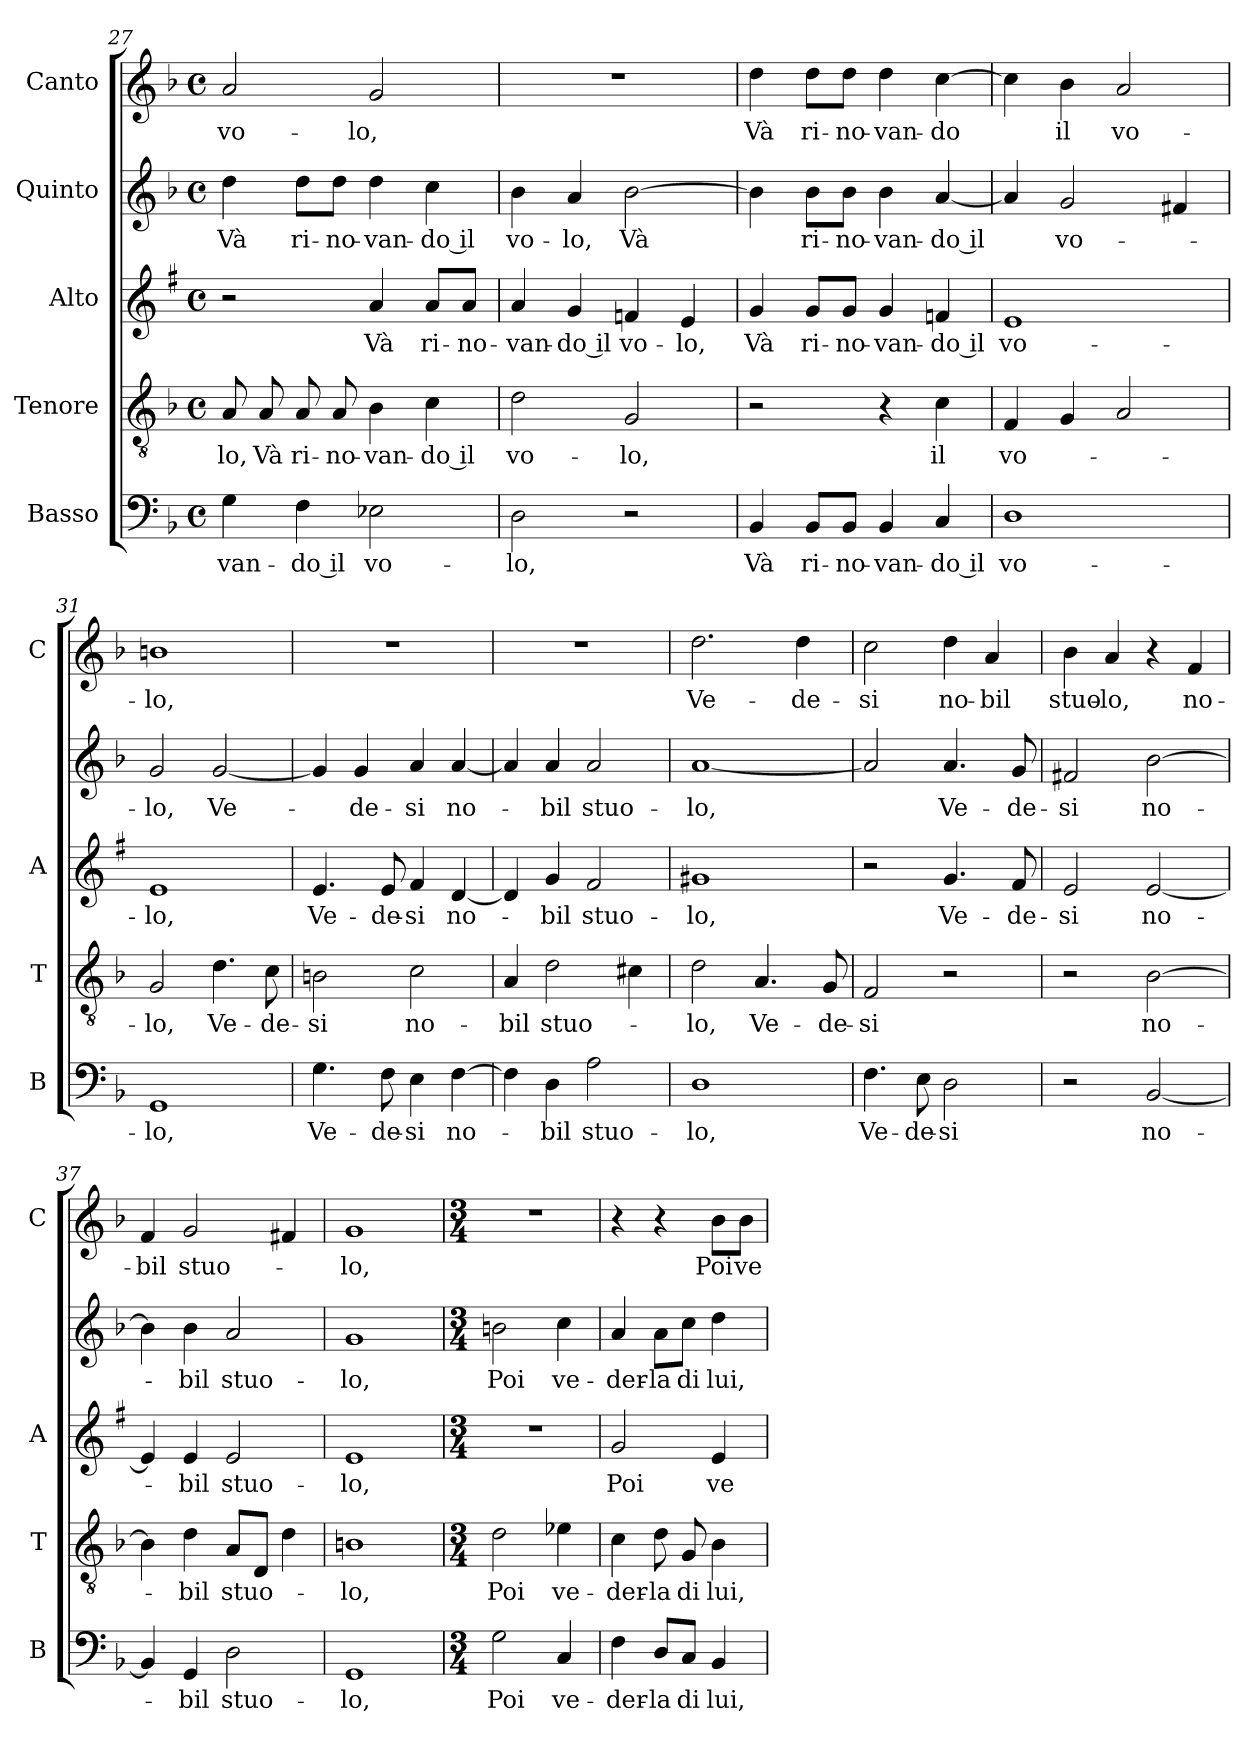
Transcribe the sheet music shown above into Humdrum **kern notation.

**kern	**text	**kern	**text	**kern	**text	**kern	**text	**kern	**text
*part5	*part5	*part4	*part4	*part3	*part3	*part2	*part2	*part1	*part1
*staff5	*staff5	*staff4	*staff4	*staff3	*staff3	*staff2	*staff2	*staff1	*staff1
*I"Basso	*	*I"Tenore	*	*I"Alto	*	*I"Quinto	*	*I"Canto	*
*I'B	*	*I'T	*	*I'A	*	*	*	*I'C	*
*clefF4	*	*clefGv2	*	*clefG2	*	*clefG2	*	*clefG2	*
*	*	*	*	*ITrd1c2	*	*	*	*	*
*k[b-]	*	*k[b-]	*	*k[b-]	*	*k[b-]	*	*k[b-]	*
*F:	*	*F:	*	*F:	*	*F:	*	*F:	*
*M4/4	*	*M4/4	*	*M4/4	*	*M4/4	*	*M4/4	*
*met(c)	*	*met(c)	*	*met(c)	*	*met(c)	*	*met(c)	*
=27	=27	=27	=27	=27	=27	=27	=27	=27	=27
!	!LO:LY:b	!	!LO:LY:b	!	!	!	!LO:LY:b	!	!LO:LY:b
4G\	-van-	8A/	-lo,	2r	.	4dd\	Và	2a/	vo-
!	!	!	!LO:LY:b	!	!	!	!	!	!
.	.	8A/	Và	.	.	.	.	.	.
!	!LO:LY:b	!	!LO:LY:b	!	!	!	!LO:LY:b	!	!
4F\	-do il	8A/	ri-	.	.	8dd\L	ri-	.	.
!	!	!	!LO:LY:b	!	!	!	!LO:LY:b	!	!
.	.	8A/	-no-	.	.	8dd\J	-no-	.	.
!	!LO:LY:b	!	!LO:LY:b	!	!LO:LY:b	!	!LO:LY:b	!	!LO:LY:b
2E-X\	vo-	4B-\	-van-	4g/	Và	4dd\	-van-	2g/	-lo,
!	!	!	!LO:LY:b	!	!LO:LY:b	!	!LO:LY:b	!	!
.	.	4c\	-do il	8g/L	ri-	4cc\	-do il	.	.
!	!	!	!	!	!LO:LY:b	!	!	!	!
.	.	.	.	8g/J	-no-	.	.	.	.
!!LO:LB:g=z
=28	=28	=28	=28	=28	=28	=28	=28	=28	=28
!	!LO:LY:b	!	!LO:LY:b	!	!LO:LY:b	!	!LO:LY:b	!	!
2D\	-lo,	2d\	vo-	4g/	-van-	4b-\	vo-	1r	.
!	!	!	!	!	!LO:LY:b	!	!LO:LY:b	!	!
.	.	.	.	4f/	-do il	4a/	-lo,	.	.
!	!	!	!LO:LY:b	!	!LO:LY:b	!	!LO:LY:b	!	!
2r	.	2G/	-lo,	4e-X/	vo-	[2b-\	Và	.	.
!	!	!	!	!	!LO:LY:b	!	!	!	!
.	.	.	.	4d/	-lo,	.	.	.	.
=29	=29	=29	=29	=29	=29	=29	=29	=29	=29
!	!LO:LY:b	!	!	!	!LO:LY:b	!	!	!	!LO:LY:b
4BB-/	Và	2r	.	4f/	Và	4b-\]	.	4dd\	Và
!	!LO:LY:b	!	!	!	!LO:LY:b	!	!LO:LY:b	!	!LO:LY:b
8BB-/L	ri-	.	.	8f/L	ri-	8b-\L	ri-	8dd\L	ri-
!	!LO:LY:b	!	!	!	!LO:LY:b	!	!LO:LY:b	!	!LO:LY:b
8BB-/J	-no-	.	.	8f/J	-no-	8b-\J	-no-	8dd\J	-no-
!	!LO:LY:b	!	!	!	!LO:LY:b	!	!LO:LY:b	!	!LO:LY:b
4BB-/	-van-	4r	.	4f/	-van-	4b-\	-van-	4dd\	-van-
!	!LO:LY:b	!	!LO:LY:b	!	!LO:LY:b	!	!LO:LY:b	!	!LO:LY:b
4C/	-do il	4c\	il	4e-X/	-do il	[4a/	-do il	[4cc\	-do
=30	=30	=30	=30	=30	=30	=30	=30	=30	=30
!	!LO:LY:b	!	!LO:LY:b	!	!LO:LY:b	!	!	!	!
1D	vo-	4F/	vo-	1d	vo-	4a/]	.	4cc\]	.
!	!	!	!	!	!	!	!LO:LY:b	!	!LO:LY:b
.	.	4G/	.	.	.	2g/	vo-	4b-\	il
!	!	!	!	!	!	!	!	!	!LO:LY:b
.	.	2A/	.	.	.	.	.	2a/	vo-
.	.	.	.	.	.	4f#X/	.	.	.
=31	=31	=31	=31	=31	=31	=31	=31	=31	=31
!	!LO:LY:b	!	!LO:LY:b	!	!LO:LY:b	!	!LO:LY:b	!	!LO:LY:b
1GG	-lo,	2G/	-lo,	1d	-lo,	2g/	-lo,	1bn	-lo,
!	!	!	!LO:LY:b	!	!	!	!LO:LY:b	!	!
.	.	4.d\	Ve-	.	.	[2g/	Ve-	.	.
!	!	!	!LO:LY:b	!	!	!	!	!	!
.	.	8c\	-de-	.	.	.	.	.	.
=32	=32	=32	=32	=32	=32	=32	=32	=32	=32
!	!LO:LY:b	!	!LO:LY:b	!	!LO:LY:b	!	!	!	!
4.G\	Ve-	2Bn\	-si	4.d/	Ve-	4g/]	.	1r	.
!	!	!	!	!	!	!	!LO:LY:b	!	!
.	.	.	.	.	.	4g/	-de-	.	.
!	!LO:LY:b	!	!	!	!LO:LY:b	!	!	!	!
8F\	-de-	.	.	8d/	-de-	.	.	.	.
!	!LO:LY:b	!	!LO:LY:b	!	!LO:LY:b	!	!LO:LY:b	!	!
4E\	-si	2c\	no-	4e/	-si	4a/	-si	.	.
!	!LO:LY:b	!	!	!	!LO:LY:b	!	!LO:LY:b	!	!
[4F\	no-	.	.	[4c/	no-	[4a/	no-	.	.
=33	=33	=33	=33	=33	=33	=33	=33	=33	=33
!	!	!	!LO:LY:b	!	!	!	!	!	!
4F\]	.	4A/	-bil	4c/]	.	4a/]	.	1r	.
!	!LO:LY:b	!	!LO:LY:b	!	!LO:LY:b	!	!LO:LY:b	!	!
4D\	-bil	2d\	stuo-	4f/	-bil	4a/	-bil	.	.
!	!LO:LY:b	!	!	!	!LO:LY:b	!	!LO:LY:b	!	!
2A\	stuo-	.	.	2e/	stuo-	2a/	stuo-	.	.
.	.	4c#X\	.	.	.	.	.	.	.
=34	=34	=34	=34	=34	=34	=34	=34	=34	=34
!	!LO:LY:b	!	!LO:LY:b	!	!LO:LY:b	!	!LO:LY:b	!	!LO:LY:b
1D	-lo,	2d\	-lo,	1f#X	-lo,	[1a	-lo,	2.dd\	Ve-
!	!	!	!LO:LY:b	!	!	!	!	!	!
.	.	4.A/	Ve-	.	.	.	.	.	.
!	!	!	!	!	!	!	!	!	!LO:LY:b
.	.	.	.	.	.	.	.	4dd\	-de-
!	!	!	!LO:LY:b	!	!	!	!	!	!
.	.	8G/	-de-	.	.	.	.	.	.
!!LO:PB:g=z
=35	=35	=35	=35	=35	=35	=35	=35	=35	=35
!	!LO:LY:b	!	!LO:LY:b	!	!	!	!	!	!LO:LY:b
4.F\	Ve-	2F/	-si	2r	.	2a/]	.	2cc\	-si
!	!LO:LY:b	!	!	!	!	!	!	!	!
8E\	-de-	.	.	.	.	.	.	.	.
!	!LO:LY:b	!	!	!	!LO:LY:b	!	!LO:LY:b	!	!LO:LY:b
2D\	-si	2r	.	4.f/	Ve-	4.a/	Ve-	4dd\	no-
!	!	!	!	!	!	!	!	!	!LO:LY:b
.	.	.	.	.	.	.	.	4a/	-bil
!	!	!	!	!	!LO:LY:b	!	!LO:LY:b	!	!
.	.	.	.	8e/	-de-	8g/	-de-	.	.
=36	=36	=36	=36	=36	=36	=36	=36	=36	=36
!	!	!	!	!	!LO:LY:b	!	!LO:LY:b	!	!LO:LY:b
2r	.	2r	.	2d/	-si	2f#X/	-si	4b-\	stuo-
!	!	!	!	!	!	!	!	!	!LO:LY:b
.	.	.	.	.	.	.	.	4a/	-lo,
!	!LO:LY:b	!	!LO:LY:b	!	!LO:LY:b	!	!LO:LY:b	!	!
[2BB-/	no-	[2B-\	no-	[2d/	no-	[2b-\	no-	4r	.
!	!	!	!	!	!	!	!	!	!LO:LY:b
.	.	.	.	.	.	.	.	4f/	no-
=37	=37	=37	=37	=37	=37	=37	=37	=37	=37
!	!	!	!	!	!	!	!	!	!LO:LY:b
4BB-/]	.	4B-\]	.	4d/]	.	4b-\]	.	4f/	-bil
!	!LO:LY:b	!	!LO:LY:b	!	!LO:LY:b	!	!LO:LY:b	!	!LO:LY:b
4GG/	-bil	4d\	-bil	4d/	-bil	4b-\	-bil	2g/	stuo-
!	!LO:LY:b	!	!LO:LY:b	!	!LO:LY:b	!	!LO:LY:b	!	!
2D\	stuo-	8A/L	stuo-	2d/	stuo-	2a/	stuo-	.	.
.	.	8D/J	.	.	.	.	.	.	.
.	.	4d\	.	.	.	.	.	4f#X/	.
=38	=38	=38	=38	=38	=38	=38	=38	=38	=38
!	!LO:LY:b	!	!LO:LY:b	!	!LO:LY:b	!	!LO:LY:b	!	!LO:LY:b
1GG	-lo,	1Bn	-lo,	1d	-lo,	1g	-lo,	1g	-lo,
=39	=39	=39	=39	=39	=39	=39	=39	=39	=39
*M3/4	*	*M3/4	*	*M3/4	*	*M3/4	*	*M3/4	*
!	!LO:LY:b	!	!LO:LY:b	!	!	!	!LO:LY:b	!	!
2G\	Poi	2d\	Poi	2.r	.	2bn\	Poi	2.r	.
!	!LO:LY:b	!	!LO:LY:b	!	!	!	!LO:LY:b	!	!
4C/	ve-	4e-X\	ve-	.	.	4cc\	ve-	.	.
=40	=40	=40	=40	=40	=40	=40	=40	=40	=40
!	!LO:LY:b	!	!LO:LY:b	!	!LO:LY:b	!	!LO:LY:b	!	!
4F\	-der-	4c\	-der-	2f/	Poi	4a/	-der-	4r	.
!	!LO:LY:b	!	!LO:LY:b	!	!	!	!LO:LY:b	!	!
8D/L	-la	8d\	-la	.	.	8a\L	-la	4r	.
!	!LO:LY:b	!	!LO:LY:b	!	!	!	!LO:LY:b	!	!
8C/J	di	8G/	di	.	.	8cc\J	di	.	.
!	!LO:LY:b	!	!LO:LY:b	!	!LO:LY:b	!	!LO:LY:b	!	!LO:LY:b
4BB-/	lui,	4B-\	lui,	4d/	ve-	4dd\	lui,	8b-\L	Poi
!	!	!	!	!	!	!	!	!	!LO:LY:b
.	.	.	.	.	.	.	.	8b-\J	ve-
=	=	=	=	=	=	=	=	=	=
*-	*-	*-	*-	*-	*-	*-	*-	*-	*-
